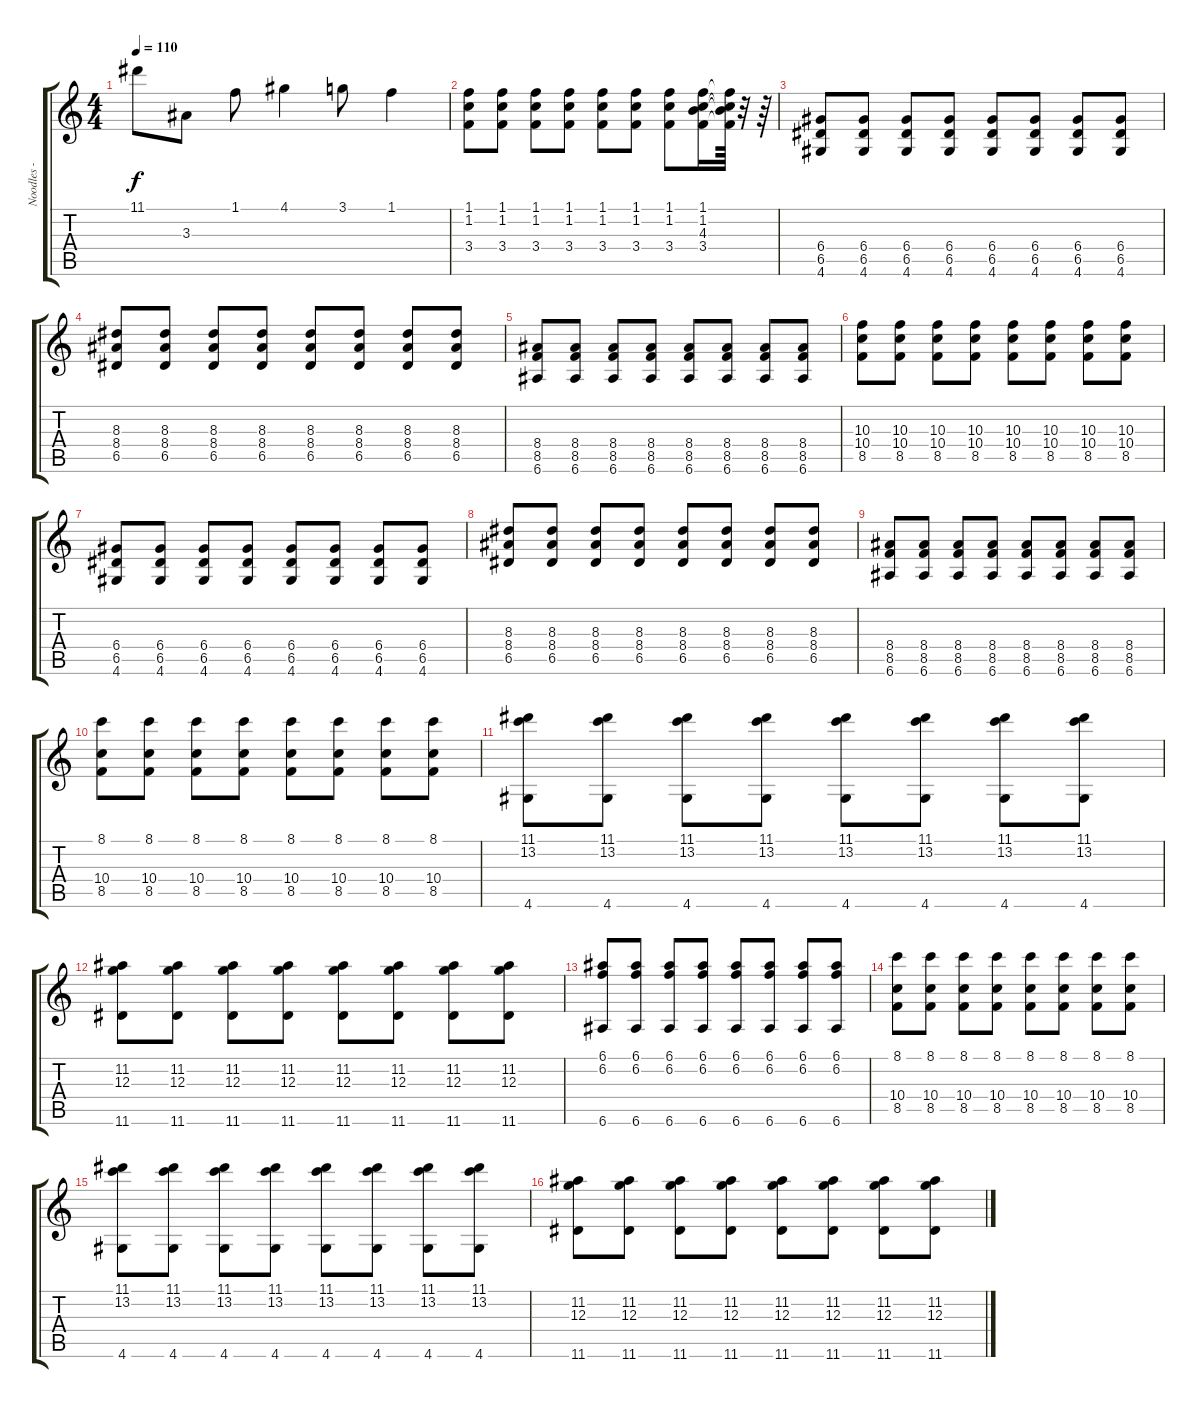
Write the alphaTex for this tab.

\track ("Noodles - Lead Guitar" "Noodles - ") {instrument distortionguitar}
\staff {score tabs}
\tuning (E4 B3 G3 D3 A2 E2) {hide}
\ts (4 4)
\tempo 110
\clef g2
\ks c
11.1{t}.8{dy f} 3.3.8 1.1.8 4.1.4 3.1.8 1.1.4 |
(1.1 1.2 3.4).8 (1.1 1.2 3.4).8 (1.1 1.2 3.4).8 (1.1 1.2 3.4).8 (1.1 1.2 3.4).8 (1.1 1.2 3.4).8 (1.1 1.2 3.4).8 (1.1 1.2 4.3 3.4).16 (1.1{t} 1.2{t} 4.3{t} 3.4{t}).64 r.32 r.64 |
(6.4 6.5 4.6).8 (6.4 6.5 4.6).8 (6.4 6.5 4.6).8 (6.4 6.5 4.6).8 (6.4 6.5 4.6).8 (6.4 6.5 4.6).8 (6.4 6.5 4.6).8 (6.4 6.5 4.6).8 |
(8.3 8.4 6.5).8 (8.3 8.4 6.5).8 (8.3 8.4 6.5).8 (8.3 8.4 6.5).8 (8.3 8.4 6.5).8 (8.3 8.4 6.5).8 (8.3 8.4 6.5).8 (8.3 8.4 6.5).8 |
(8.4 8.5 6.6).8 (8.4 8.5 6.6).8 (8.4 8.5 6.6).8 (8.4 8.5 6.6).8 (8.4 8.5 6.6).8 (8.4 8.5 6.6).8 (8.4 8.5 6.6).8 (8.4 8.5 6.6).8 |
(10.3 10.4 8.5).8 (10.3 10.4 8.5).8 (10.3 10.4 8.5).8 (10.3 10.4 8.5).8 (10.3 10.4 8.5).8 (10.3 10.4 8.5).8 (10.3 10.4 8.5).8 (10.3 10.4 8.5).8 |
(6.4 6.5 4.6).8 (6.4 6.5 4.6).8 (6.4 6.5 4.6).8 (6.4 6.5 4.6).8 (6.4 6.5 4.6).8 (6.4 6.5 4.6).8 (6.4 6.5 4.6).8 (6.4 6.5 4.6).8 |
(8.3 8.4 6.5).8 (8.3 8.4 6.5).8 (8.3 8.4 6.5).8 (8.3 8.4 6.5).8 (8.3 8.4 6.5).8 (8.3 8.4 6.5).8 (8.3 8.4 6.5).8 (8.3 8.4 6.5).8 |
(8.4 8.5 6.6).8 (8.4 8.5 6.6).8 (8.4 8.5 6.6).8 (8.4 8.5 6.6).8 (8.4 8.5 6.6).8 (8.4 8.5 6.6).8 (8.4 8.5 6.6).8 (8.4 8.5 6.6).8 |
(8.1 10.4 8.5).8 (8.1 10.4 8.5).8 (8.1 10.4 8.5).8 (8.1 10.4 8.5).8 (8.1 10.4 8.5).8 (8.1 10.4 8.5).8 (8.1 10.4 8.5).8 (8.1 10.4 8.5).8 |
(11.1 13.2 4.6).8 (11.1 13.2 4.6).8 (11.1 13.2 4.6).8 (11.1 13.2 4.6).8 (11.1 13.2 4.6).8 (11.1 13.2 4.6).8 (11.1 13.2 4.6).8 (11.1 13.2 4.6).8 |
(11.2 12.3 11.6).8 (11.2 12.3 11.6).8 (11.2 12.3 11.6).8 (11.2 12.3 11.6).8 (11.2 12.3 11.6).8 (11.2 12.3 11.6).8 (11.2 12.3 11.6).8 (11.2 12.3 11.6).8 |
(6.1 6.2 6.6).8 (6.1 6.2 6.6).8 (6.1 6.2 6.6).8 (6.1 6.2 6.6).8 (6.1 6.2 6.6).8 (6.1 6.2 6.6).8 (6.1 6.2 6.6).8 (6.1 6.2 6.6).8 |
(8.1 10.4 8.5).8 (8.1 10.4 8.5).8 (8.1 10.4 8.5).8 (8.1 10.4 8.5).8 (8.1 10.4 8.5).8 (8.1 10.4 8.5).8 (8.1 10.4 8.5).8 (8.1 10.4 8.5).8 |
(11.1 13.2 4.6).8 (11.1 13.2 4.6).8 (11.1 13.2 4.6).8 (11.1 13.2 4.6).8 (11.1 13.2 4.6).8 (11.1 13.2 4.6).8 (11.1 13.2 4.6).8 (11.1 13.2 4.6).8 |
(11.2 12.3 11.6).8 (11.2 12.3 11.6).8 (11.2 12.3 11.6).8 (11.2 12.3 11.6).8 (11.2 12.3 11.6).8 (11.2 12.3 11.6).8 (11.2 12.3 11.6).8 (11.2 12.3 11.6).8
